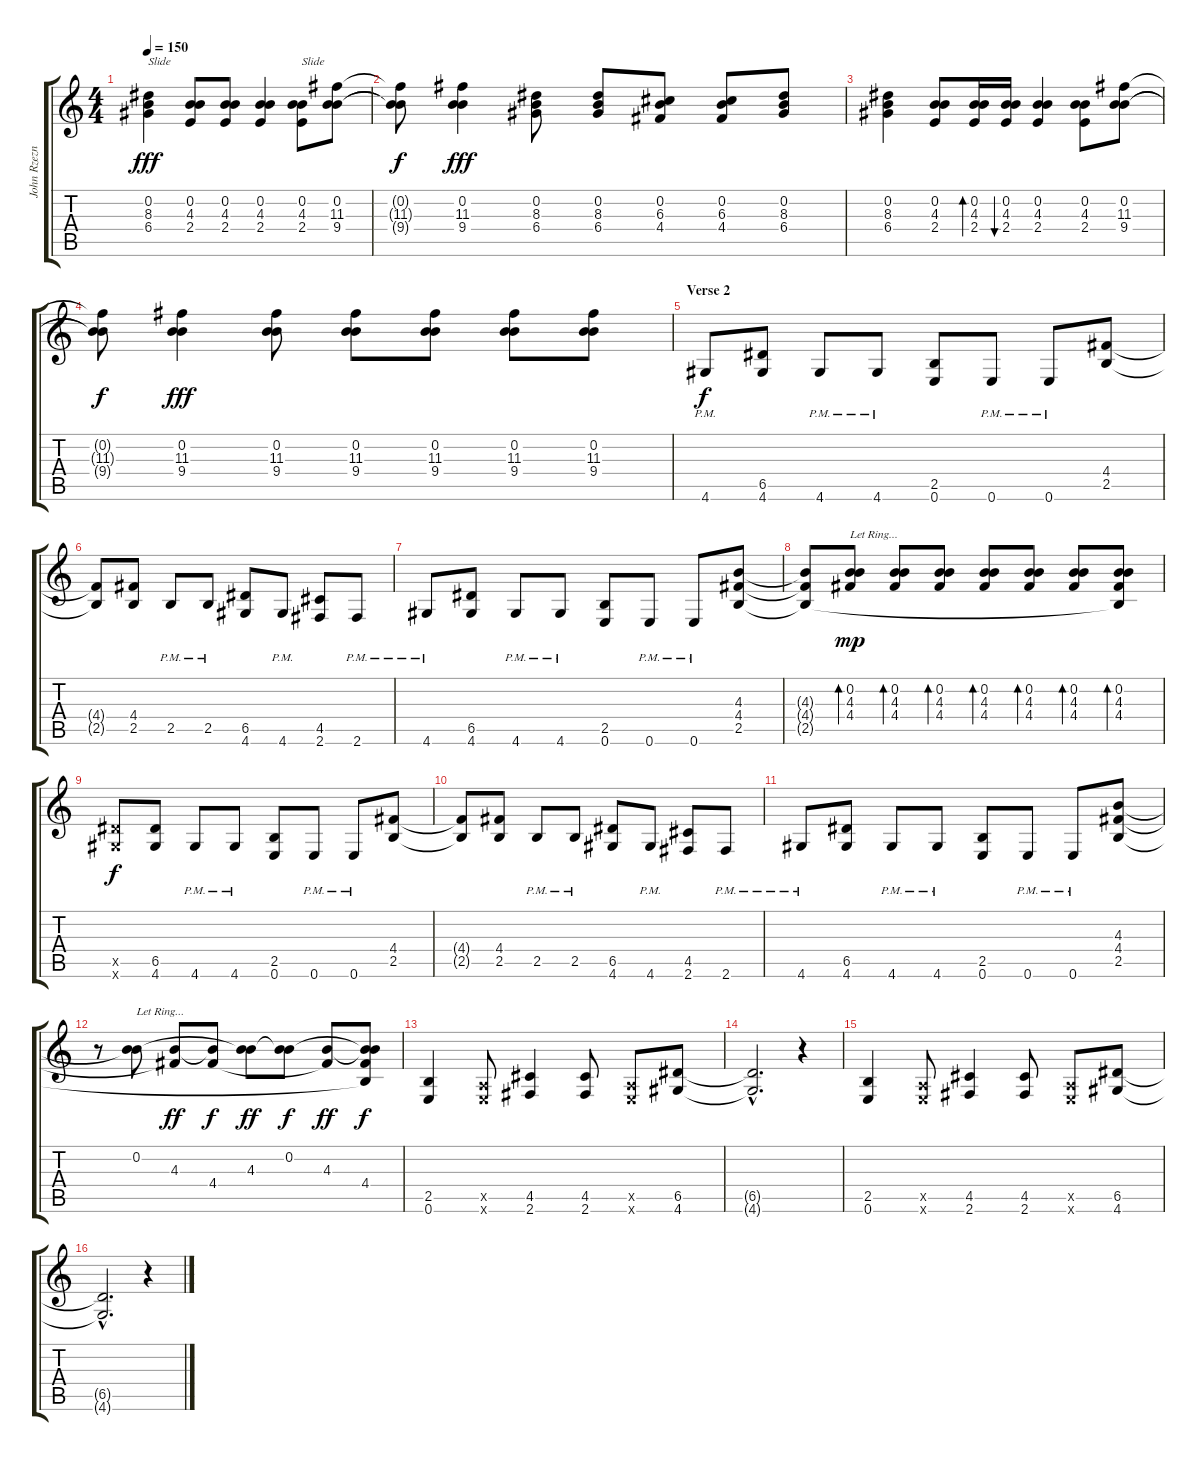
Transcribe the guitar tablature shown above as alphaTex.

\track ("John Rzeznik - Guitar 1" "John Rzezn") {instrument overdrivenguitar}
\staff {score tabs}
\tuning (E4 B3 G3 D3 A2 E2) {hide}
\ts (4 4)
\tempo 150
\clef g2
\ks c
(0.2 8.3 6.4).4{txt "Slide" dy fff} (0.2 4.3 2.4).8 (0.2 4.3 2.4).8 (0.2 4.3 2.4).4 (0.2 4.3 2.4).8{txt "Slide"} (0.2 11.3 9.4).8 |
(0.2{t} 11.3{t} 9.4{t}).8{dy f} (0.2 11.3 9.4).4{dy fff} (0.2 8.3 6.4).8 (0.2 8.3 6.4).8 (0.2 6.3 4.4).8 (0.2 6.3 4.4).8 (0.2 8.3 6.4).8 |
(0.2 8.3 6.4).4 (0.2 4.3 2.4).8 (0.2 4.3 2.4).16{bd 240} (0.2 4.3 2.4).16{bu 240} (0.2 4.3 2.4).4 (0.2 4.3 2.4).8 (0.2 11.3 9.4).8 |
(0.2{t} 11.3{t} 9.4{t}).8{dy f} (0.2 11.3 9.4).4{dy fff} (0.2 11.3 9.4).8 (0.2 11.3 9.4).8 (0.2 11.3 9.4).8 (0.2 11.3 9.4).8 (0.2 11.3 9.4).8 |
\section ("" "Verse 2")
4.6{pm}.8{dy f} (6.5 4.6).8 4.6{pm}.8 4.6{pm}.8 (2.5 0.6).8 0.6{pm}.8 0.6{pm}.8 (4.4 2.5).8 |
(4.4{t} 2.5{t}).8 (4.4 2.5).8 2.5{pm}.8 2.5{pm}.8 (6.5 4.6).8 4.6{pm}.8 (4.5 2.6).8 2.6{pm}.8 |
4.6{pm}.8 (6.5 4.6).8 4.6{pm}.8 4.6{pm}.8 (2.5 0.6).8 0.6{pm}.8 0.6{pm}.8 (4.3 4.4 2.5).8 |
(4.3{t} 4.4{t} 2.5{t}).8 (0.2 4.3 4.4).8{bd 120 txt "Let Ring..." dy mp} (0.2 4.3 4.4).8{bd 240} (0.2 4.3 4.4).8{bd 240} (0.2 4.3 4.4).8{bd 30} (0.2 4.3 4.4).8{bd 120} (0.2 4.3 4.4).8{bd 240} (0.2 4.3 4.4 2.5{t}).8{bd 240} |
(6.5{x} 4.6{x}).8{dy f} (6.5 4.6).8 4.6{pm}.8 4.6{pm}.8 (2.5 0.6).8 0.6{pm}.8 0.6{pm}.8 (4.4 2.5).8 |
(4.4{t} 2.5{t}).8 (4.4 2.5).8 2.5{pm}.8 2.5{pm}.8 (6.5 4.6).8 4.6{pm}.8 (4.5 2.6).8 2.6{pm}.8 |
4.6{pm}.8 (6.5 4.6).8 4.6{pm}.8 4.6{pm}.8 (2.5 0.6).8 0.6{pm}.8 0.6{pm}.8 (4.3 4.4 2.5).8 |
r.8 (0.2 4.3{t}).8{txt "Let Ring..."} (4.3 4.4{t}).8{dy ff} (4.3{t} 4.4).8{dy f} (0.2{t} 4.3).8{dy ff} (0.2 4.3{t}).8{dy f} (4.3 4.4{t}).8{dy ff} (0.2{t} 4.3{t} 4.4 2.5{t}).8{dy f} |
(2.5 0.6).4 (0.5{x} 0.6{x}).8 (4.5 2.6).4 (4.5 2.6).8 (0.5{x} 0.6{x}).8 (6.5 4.6).8 |
(6.5{hac t} 4.6{hac t}).2{d} r.4 |
(2.5 0.6).4 (0.5{x} 0.6{x}).8 (4.5 2.6).4 (4.5 2.6).8 (0.5{x} 0.6{x}).8 (6.5 4.6).8 |
(6.5{hac t} 4.6{hac t}).2{d} r.4
